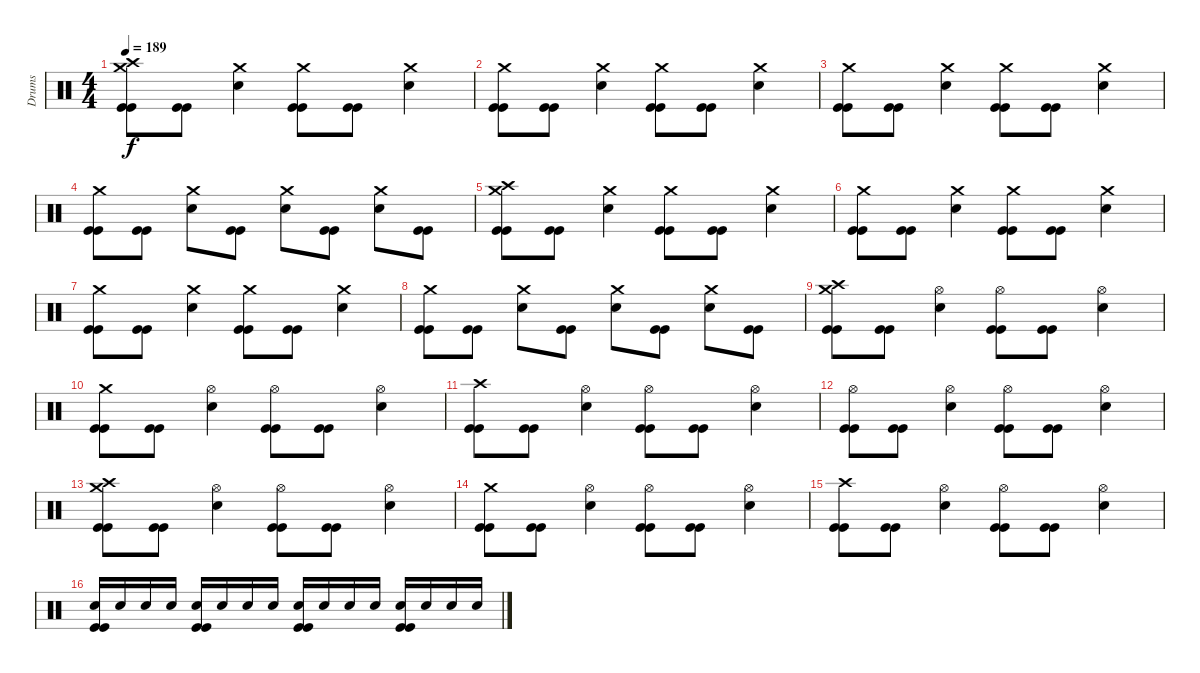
\track ("Drums" "Drums") {instrument percussion}
\staff {score}
\articulation defaults
\ts (4 4)
\tempo 189
\clef neutral
\ks c
("Crash high (hit)" "Crash medium (hit)" "Kick (hit)" "Kick (hit)").8{dy f} ("Kick (hit)" "Kick (hit)").8 ("Crash medium (hit)" "Electric Snare (hit)").4 ("Crash medium (hit)" "Kick (hit)" "Kick (hit)").8 ("Kick (hit)" "Kick (hit)").8 ("Crash medium (hit)" "Electric Snare (hit)").4 |
("Crash medium (hit)" "Kick (hit)" "Kick (hit)").8 ("Kick (hit)" "Kick (hit)").8 ("Crash medium (hit)" "Electric Snare (hit)").4 ("Crash medium (hit)" "Kick (hit)" "Kick (hit)").8 ("Kick (hit)" "Kick (hit)").8 ("Crash medium (hit)" "Electric Snare (hit)").4 |
("Crash medium (hit)" "Kick (hit)" "Kick (hit)").8 ("Kick (hit)" "Kick (hit)").8 ("Crash medium (hit)" "Electric Snare (hit)").4 ("Crash medium (hit)" "Kick (hit)" "Kick (hit)").8 ("Kick (hit)" "Kick (hit)").8 ("Crash medium (hit)" "Electric Snare (hit)").4 |
("Crash medium (hit)" "Kick (hit)" "Kick (hit)").8 ("Kick (hit)" "Kick (hit)").8 ("Crash medium (hit)" "Electric Snare (hit)").8 ("Kick (hit)" "Kick (hit)").8 ("Crash medium (hit)" "Electric Snare (hit)").8 ("Kick (hit)" "Kick (hit)").8 ("Crash medium (hit)" "Electric Snare (hit)").8 ("Kick (hit)" "Kick (hit)").8 |
("Crash high (hit)" "Crash medium (hit)" "Kick (hit)" "Kick (hit)").8 ("Kick (hit)" "Kick (hit)").8 ("Crash medium (hit)" "Electric Snare (hit)").4 ("Crash medium (hit)" "Kick (hit)" "Kick (hit)").8 ("Kick (hit)" "Kick (hit)").8 ("Crash medium (hit)" "Electric Snare (hit)").4 |
("Crash medium (hit)" "Kick (hit)" "Kick (hit)").8 ("Kick (hit)" "Kick (hit)").8 ("Crash medium (hit)" "Electric Snare (hit)").4 ("Crash medium (hit)" "Kick (hit)" "Kick (hit)").8 ("Kick (hit)" "Kick (hit)").8 ("Crash medium (hit)" "Electric Snare (hit)").4 |
("Crash medium (hit)" "Kick (hit)" "Kick (hit)").8 ("Kick (hit)" "Kick (hit)").8 ("Crash medium (hit)" "Electric Snare (hit)").4 ("Crash medium (hit)" "Kick (hit)" "Kick (hit)").8 ("Kick (hit)" "Kick (hit)").8 ("Crash medium (hit)" "Electric Snare (hit)").4 |
("Crash medium (hit)" "Kick (hit)" "Kick (hit)").8 ("Kick (hit)" "Kick (hit)").8 ("Crash medium (hit)" "Electric Snare (hit)").8 ("Kick (hit)" "Kick (hit)").8 ("Crash medium (hit)" "Electric Snare (hit)").8 ("Kick (hit)" "Kick (hit)").8 ("Crash medium (hit)" "Electric Snare (hit)").8 ("Kick (hit)" "Kick (hit)").8 |
("Crash high (hit)" "Crash medium (hit)" "Kick (hit)" "Kick (hit)").8 ("Kick (hit)" "Kick (hit)").8 ("Hi-Hat (open)" "Electric Snare (hit)").4 ("Hi-Hat (open)" "Kick (hit)" "Kick (hit)").8 ("Kick (hit)" "Kick (hit)").8 ("Hi-Hat (open)" "Electric Snare (hit)").4 |
("Crash medium (hit)" "Kick (hit)" "Kick (hit)").8 ("Kick (hit)" "Kick (hit)").8 ("Hi-Hat (open)" "Electric Snare (hit)").4 ("Hi-Hat (open)" "Kick (hit)" "Kick (hit)").8 ("Kick (hit)" "Kick (hit)").8 ("Hi-Hat (open)" "Electric Snare (hit)").4 |
("Crash high (hit)" "Kick (hit)" "Kick (hit)").8 ("Kick (hit)" "Kick (hit)").8 ("Hi-Hat (open)" "Electric Snare (hit)").4 ("Hi-Hat (open)" "Kick (hit)" "Kick (hit)").8 ("Kick (hit)" "Kick (hit)").8 ("Hi-Hat (open)" "Electric Snare (hit)").4 |
("Hi-Hat (open)" "Kick (hit)" "Kick (hit)").8 ("Kick (hit)" "Kick (hit)").8 ("Hi-Hat (open)" "Electric Snare (hit)").4 ("Hi-Hat (open)" "Kick (hit)" "Kick (hit)").8 ("Kick (hit)" "Kick (hit)").8 ("Hi-Hat (open)" "Electric Snare (hit)").4 |
("Crash high (hit)" "Crash medium (hit)" "Kick (hit)" "Kick (hit)").8 ("Kick (hit)" "Kick (hit)").8 ("Hi-Hat (open)" "Electric Snare (hit)").4 ("Hi-Hat (open)" "Kick (hit)" "Kick (hit)").8 ("Kick (hit)" "Kick (hit)").8 ("Hi-Hat (open)" "Electric Snare (hit)").4 |
("Crash medium (hit)" "Kick (hit)" "Kick (hit)").8 ("Kick (hit)" "Kick (hit)").8 ("Hi-Hat (open)" "Electric Snare (hit)").4 ("Hi-Hat (open)" "Kick (hit)" "Kick (hit)").8 ("Kick (hit)" "Kick (hit)").8 ("Hi-Hat (open)" "Electric Snare (hit)").4 |
("Crash high (hit)" "Kick (hit)" "Kick (hit)").8 ("Kick (hit)" "Kick (hit)").8 ("Hi-Hat (open)" "Electric Snare (hit)").4 ("Hi-Hat (open)" "Kick (hit)" "Kick (hit)").8 ("Kick (hit)" "Kick (hit)").8 ("Hi-Hat (open)" "Electric Snare (hit)").4 |
("Electric Snare (hit)" "Kick (hit)" "Kick (hit)").16 "Electric Snare (hit)".16 "Electric Snare (hit)".16 "Electric Snare (hit)".16 ("Electric Snare (hit)" "Kick (hit)" "Kick (hit)").16 "Electric Snare (hit)".16 "Electric Snare (hit)".16 "Electric Snare (hit)".16 ("Electric Snare (hit)" "Kick (hit)" "Kick (hit)").16 "Electric Snare (hit)".16 "Electric Snare (hit)".16 "Electric Snare (hit)".16 ("Electric Snare (hit)" "Kick (hit)" "Kick (hit)").16 "Electric Snare (hit)".16 "Electric Snare (hit)".16 "Electric Snare (hit)".16
